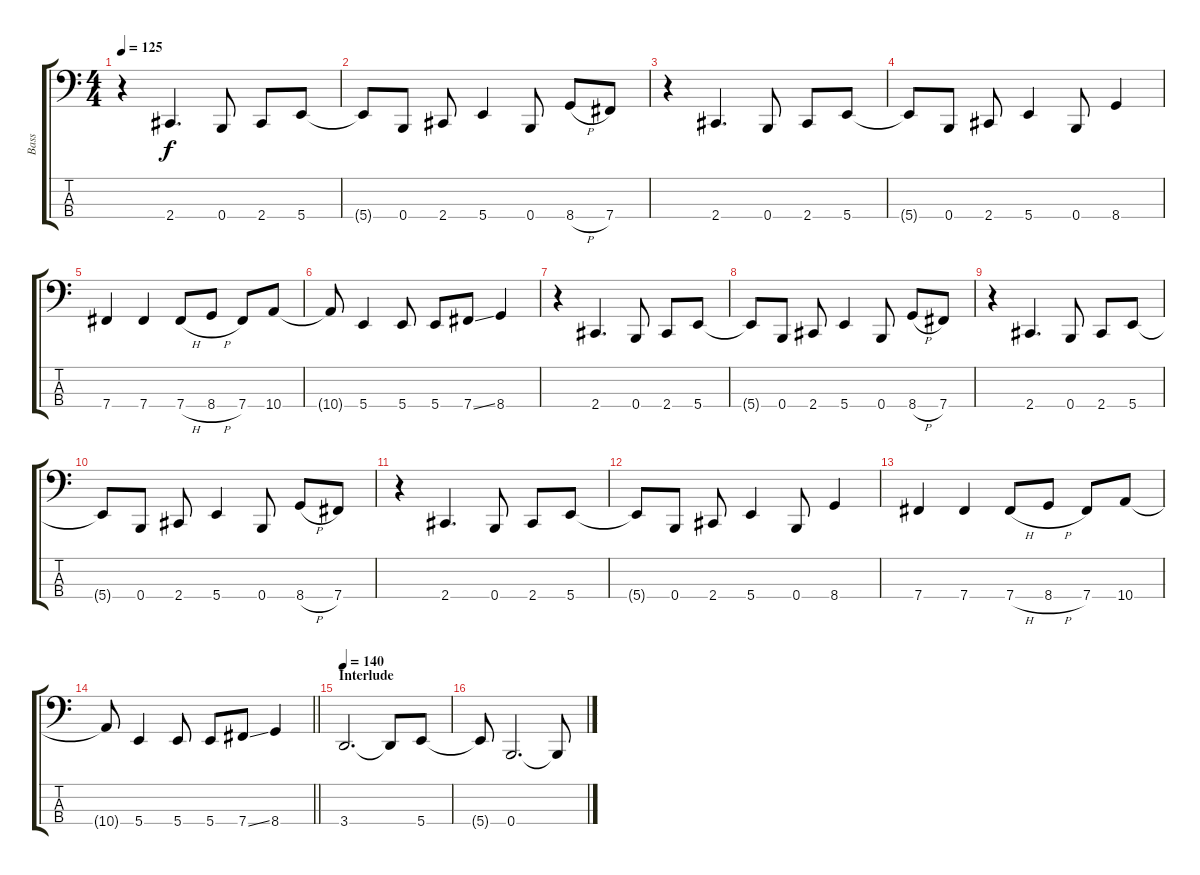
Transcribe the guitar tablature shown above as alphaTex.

\track ("Bass" "Bass") {instrument electricbasspick}
\staff {score tabs}
\tuning (E2 B1 Gb1 B0) {hide}
\ts (4 4)
\tempo 125
\clef f4
\ks c
r.4{dy f} 2.4.4{d} 0.4.8 2.4.8 5.4.8 |
5.4{t}.8 0.4.8 2.4.8 5.4.4 0.4.8 8.4{h}.8 7.4.8 |
r.4 2.4.4{d} 0.4.8 2.4.8 5.4.8 |
5.4{t}.8 0.4.8 2.4.8 5.4.4 0.4.8 8.4.4 |
7.4.4 7.4.4 7.4{h}.8 8.4{h}.8 7.4.8 10.4.8 |
10.4{t}.8 5.4.4 5.4.8 5.4.8 7.4{ss}.8 8.4.4 |
r.4 2.4.4{d} 0.4.8 2.4.8 5.4.8 |
5.4{t}.8 0.4.8 2.4.8 5.4.4 0.4.8 8.4{h}.8 7.4.8 |
r.4 2.4.4{d} 0.4.8 2.4.8 5.4.8 |
5.4{t}.8 0.4.8 2.4.8 5.4.4 0.4.8 8.4{h}.8 7.4.8 |
r.4 2.4.4{d} 0.4.8 2.4.8 5.4.8 |
5.4{t}.8 0.4.8 2.4.8 5.4.4 0.4.8 8.4.4 |
7.4.4 7.4.4 7.4{h}.8 8.4{h}.8 7.4.8 10.4.8 |
\barLineRight lightlight
10.4{t}.8 5.4.4 5.4.8 5.4.8 7.4{ss}.8 8.4.4 |
\section ("" "Interlude")
\tempo 140
3.4.2{d} 3.4{t}.8 5.4.8 |
5.4{t}.8 0.4.2{d} 0.4{t}.8
